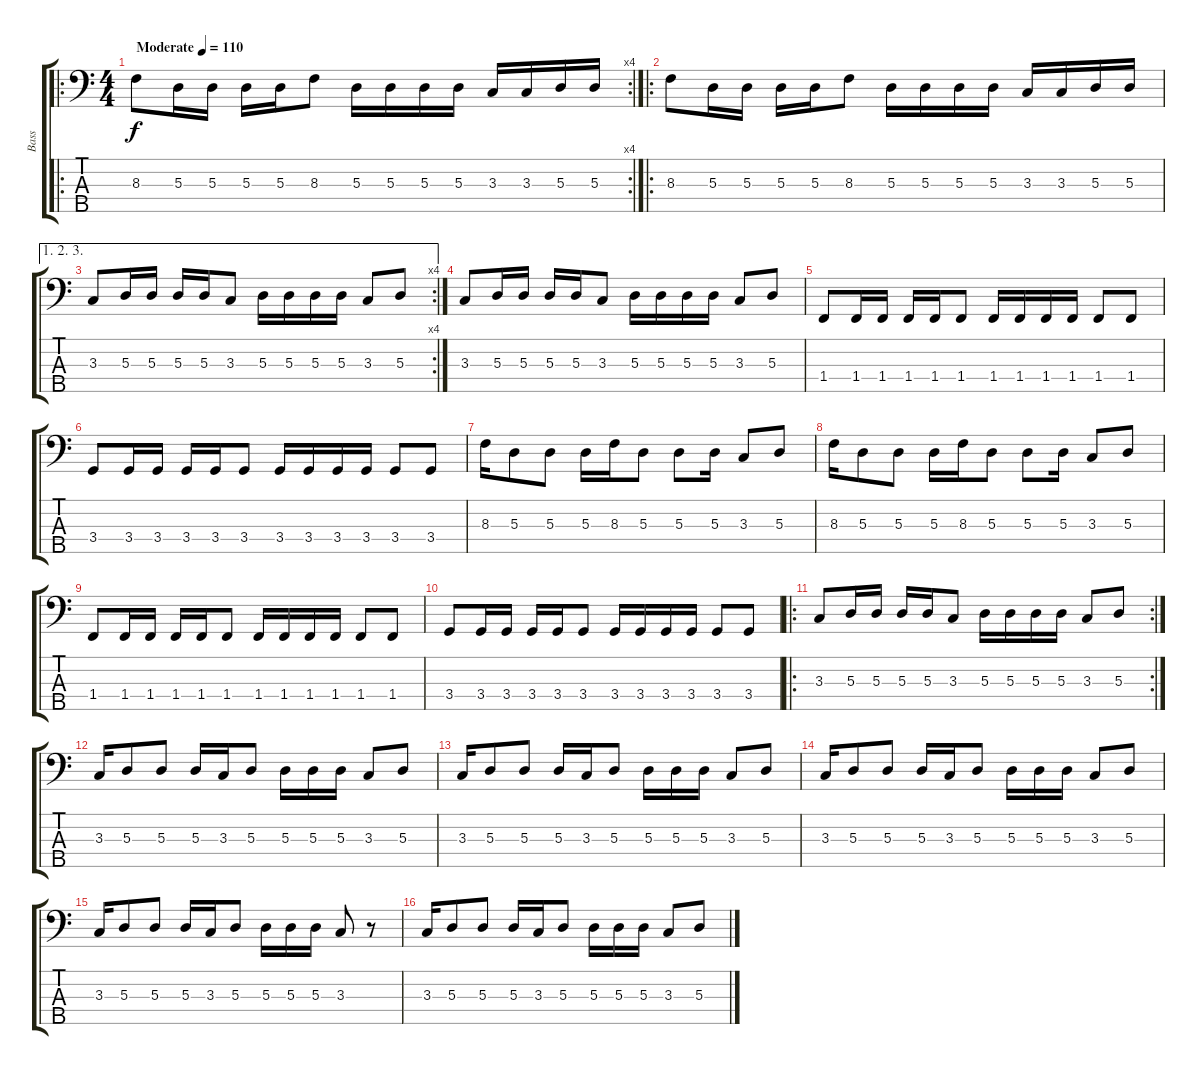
\track ("Bass" "Bass") {instrument synthbass2}
\staff {score tabs}
\tuning (G2 D2 A1 E1 B0) {hide}
\ro
\rc 4
\ts (4 4)
\tempo (110 "Moderate")
\clef f4
\ks c
8.3.8{dy f instrument synthbass2} 5.3.16 5.3.16 5.3.16 5.3.16 8.3.8 5.3.16 5.3.16 5.3.16 5.3.16 3.3.16 3.3.16 5.3.16 5.3.16 |
\ro
8.3.8 5.3.16 5.3.16 5.3.16 5.3.16 8.3.8 5.3.16 5.3.16 5.3.16 5.3.16 3.3.16 3.3.16 5.3.16 5.3.16 |
\ae (1 2 3)
\rc 4
3.3.8 5.3.16 5.3.16 5.3.16 5.3.16 3.3.8 5.3.16 5.3.16 5.3.16 5.3.16 3.3.8 5.3.8 |
3.3.8 5.3.16 5.3.16 5.3.16 5.3.16 3.3.8 5.3.16 5.3.16 5.3.16 5.3.16 3.3.8 5.3.8 |
1.4.8 1.4.16 1.4.16 1.4.16 1.4.16 1.4.8 1.4.16 1.4.16 1.4.16 1.4.16 1.4.8 1.4.8 |
3.4.8 3.4.16 3.4.16 3.4.16 3.4.16 3.4.8 3.4.16 3.4.16 3.4.16 3.4.16 3.4.8 3.4.8 |
8.3.16 5.3.8 5.3.8 5.3.16 8.3.16 5.3.8 5.3.8 5.3.16 3.3.8 5.3.8 |
8.3.16 5.3.8 5.3.8 5.3.16 8.3.16 5.3.8 5.3.8 5.3.16 3.3.8 5.3.8 |
1.4.8 1.4.16 1.4.16 1.4.16 1.4.16 1.4.8 1.4.16 1.4.16 1.4.16 1.4.16 1.4.8 1.4.8 |
3.4.8 3.4.16 3.4.16 3.4.16 3.4.16 3.4.8 3.4.16 3.4.16 3.4.16 3.4.16 3.4.8 3.4.8 |
\ro
\rc 2
3.3.8 5.3.16 5.3.16 5.3.16 5.3.16 3.3.8 5.3.16 5.3.16 5.3.16 5.3.16 3.3.8 5.3.8 |
3.3.16{instrument slapbass2} 5.3.8 5.3.8 5.3.16 3.3.16 5.3.8 5.3.16 5.3.16 5.3.16 3.3.8 5.3.8 |
3.3.16 5.3.8 5.3.8 5.3.16 3.3.16 5.3.8 5.3.16 5.3.16 5.3.16 3.3.8 5.3.8 |
3.3.16 5.3.8 5.3.8 5.3.16 3.3.16 5.3.8 5.3.16 5.3.16 5.3.16 3.3.8 5.3.8 |
3.3.16 5.3.8 5.3.8 5.3.16 3.3.16 5.3.8 5.3.16 5.3.16 5.3.16 3.3.8 r.8 |
3.3.16 5.3.8 5.3.8 5.3.16 3.3.16 5.3.8 5.3.16 5.3.16 5.3.16 3.3.8 5.3.8
